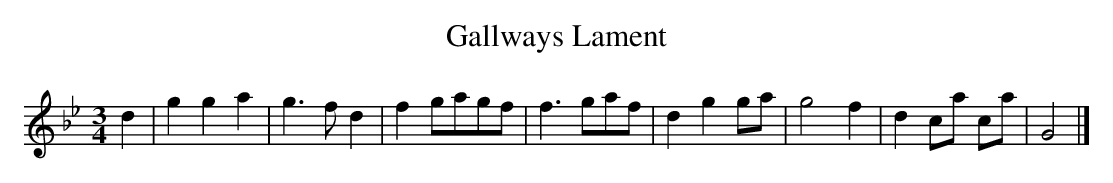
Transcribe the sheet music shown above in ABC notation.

X:1
T:Gallways Lament
M:3/4
K:Bb
L:1/8
d2|g2 g2 a2|g3 f d2|f2 gagf|f3 gaf|d2 g2 ga|g4 f2|d2 ca ca|G4|]
